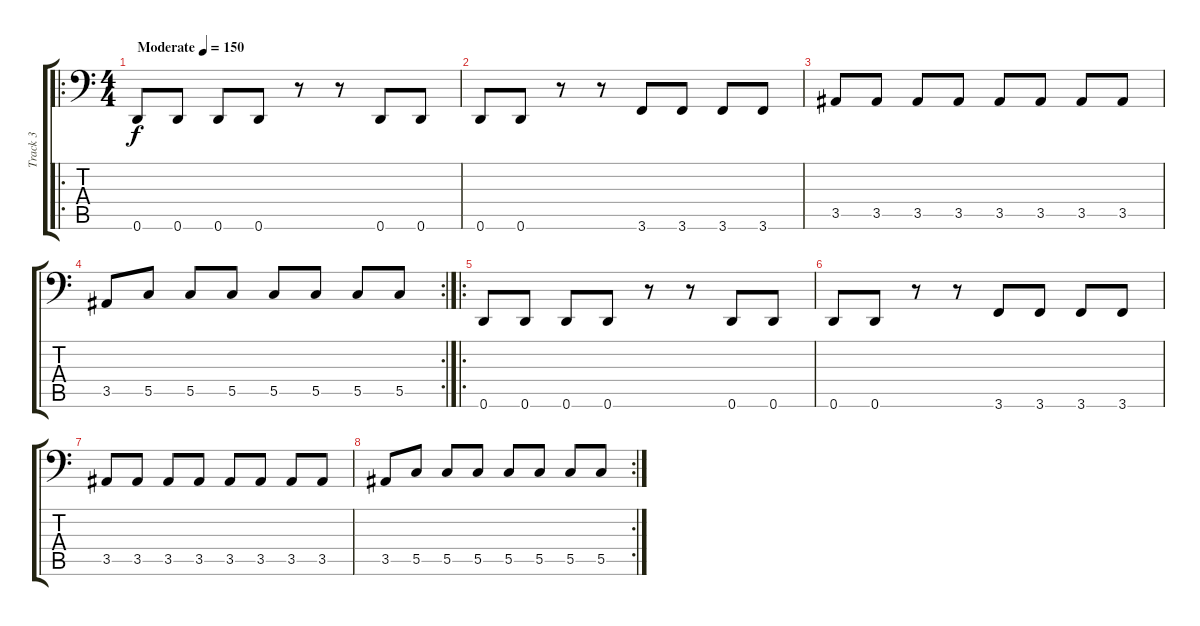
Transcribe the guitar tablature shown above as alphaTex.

\track ("Track 3" "Track 3") {instrument electricbasspick}
\staff {score tabs}
\tuning (D3 A2 F2 C2 G1 D1) {hide}
\ro
\ts (4 4)
\tempo (150 "Moderate")
\clef f4
\ks c
0.6.8{dy f instrument electricbasspick} 0.6.8 0.6.8 0.6.8 r.8 r.8 0.6.8 0.6.8 |
0.6.8 0.6.8 r.8 r.8 3.6.8 3.6.8 3.6.8 3.6.8 |
3.5.8 3.5.8 3.5.8 3.5.8 3.5.8 3.5.8 3.5.8 3.5.8 |
\rc 2
3.5.8 5.5.8 5.5.8 5.5.8 5.5.8 5.5.8 5.5.8 5.5.8 |
\ro
0.6.8 0.6.8 0.6.8 0.6.8 r.8 r.8 0.6.8 0.6.8 |
0.6.8 0.6.8 r.8 r.8 3.6.8 3.6.8 3.6.8 3.6.8 |
3.5.8 3.5.8 3.5.8 3.5.8 3.5.8 3.5.8 3.5.8 3.5.8 |
\rc 2
3.5.8 5.5.8 5.5.8 5.5.8 5.5.8 5.5.8 5.5.8 5.5.8
